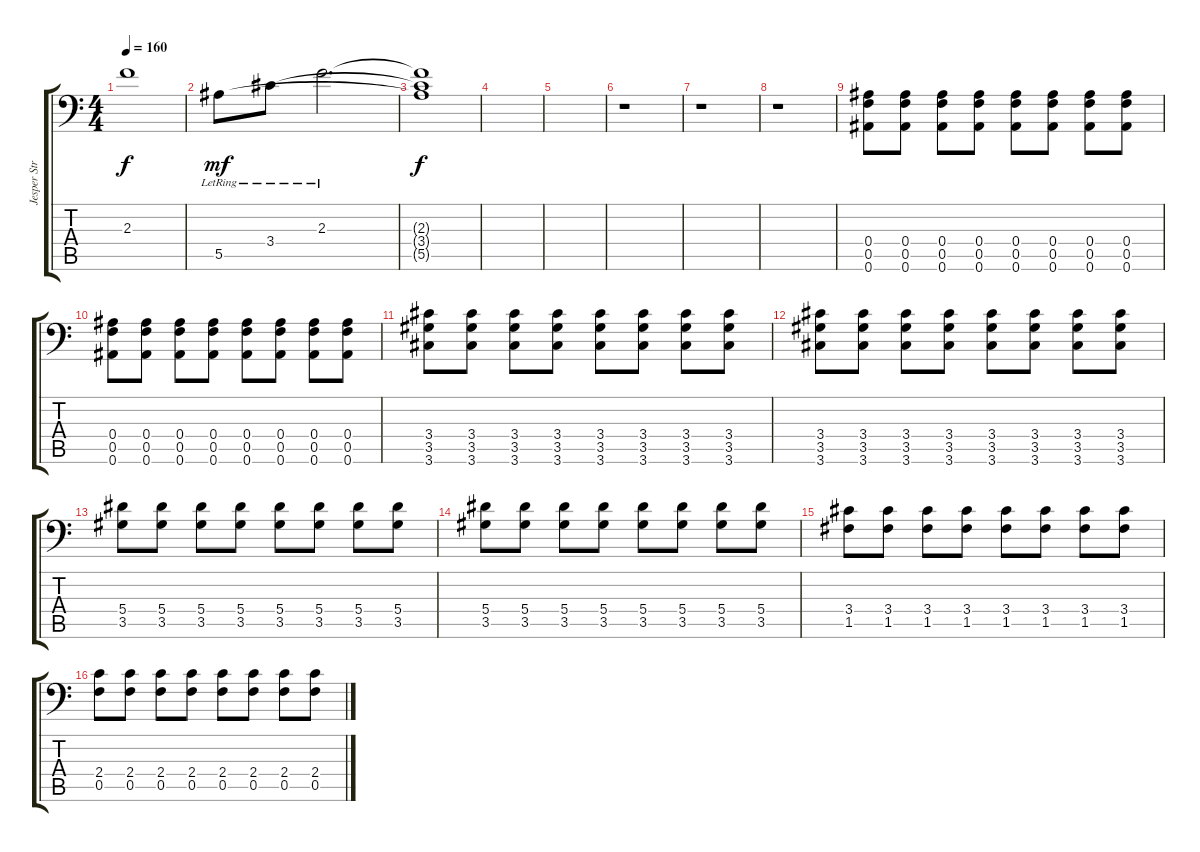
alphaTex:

\track ("Jesper Strömblad" "Jesper Str") {instrument overdrivenguitar}
\staff {score tabs}
\tuning (C4 G3 Eb3 Bb2 F2 Bb1) {hide}
\ts (4 4)
\tempo 160
\clef f4
\ks c
2.3{t}.1{dy f} |
5.5{lr}.8{dy mf} 3.4{lr}.8 2.3{lr}.2{d} |
(2.3{t} 3.4{t} 5.5{t}).1{dy f} |
|
|
r.1 |
r.1 |
r.1 |
(0.4 0.5 0.6).8{balance 8 instrument distortionguitar} (0.4 0.5 0.6).8 (0.4 0.5 0.6).8 (0.4 0.5 0.6).8 (0.4 0.5 0.6).8 (0.4 0.5 0.6).8 (0.4 0.5 0.6).8 (0.4 0.5 0.6).8 |
(0.4 0.5 0.6).8 (0.4 0.5 0.6).8 (0.4 0.5 0.6).8 (0.4 0.5 0.6).8 (0.4 0.5 0.6).8 (0.4 0.5 0.6).8 (0.4 0.5 0.6).8 (0.4 0.5 0.6).8 |
(3.4 3.5 3.6).8 (3.4 3.5 3.6).8 (3.4 3.5 3.6).8 (3.4 3.5 3.6).8 (3.4 3.5 3.6).8 (3.4 3.5 3.6).8 (3.4 3.5 3.6).8 (3.4 3.5 3.6).8 |
(3.4 3.5 3.6).8 (3.4 3.5 3.6).8 (3.4 3.5 3.6).8 (3.4 3.5 3.6).8 (3.4 3.5 3.6).8 (3.4 3.5 3.6).8 (3.4 3.5 3.6).8 (3.4 3.5 3.6).8 |
(5.4 3.5).8 (5.4 3.5).8 (5.4 3.5).8 (5.4 3.5).8 (5.4 3.5).8 (5.4 3.5).8 (5.4 3.5).8 (5.4 3.5).8 |
(5.4 3.5).8 (5.4 3.5).8 (5.4 3.5).8 (5.4 3.5).8 (5.4 3.5).8 (5.4 3.5).8 (5.4 3.5).8 (5.4 3.5).8 |
(3.4 1.5).8 (3.4 1.5).8 (3.4 1.5).8 (3.4 1.5).8 (3.4 1.5).8 (3.4 1.5).8 (3.4 1.5).8 (3.4 1.5).8 |
(2.4 0.5).8 (2.4 0.5).8 (2.4 0.5).8 (2.4 0.5).8 (2.4 0.5).8 (2.4 0.5).8 (2.4 0.5).8 (2.4 0.5).8
